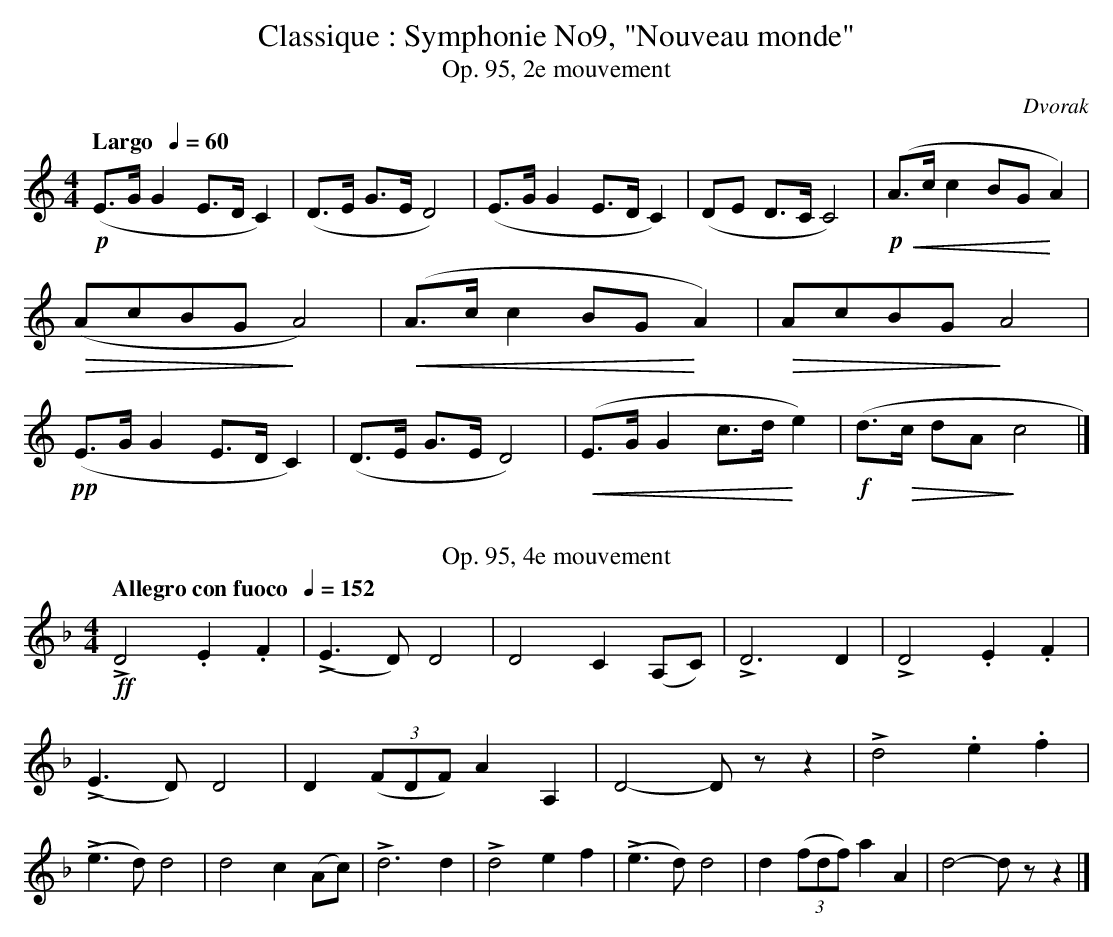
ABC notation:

X:1
T:Classique : Symphonie No9, "Nouveau monde"
T:Op. 95, 2e mouvement
C:Dvorak
M:4/4
L:1/8
Q:"Largo  "1/4=60
K:Cmaj clef=treble
!p! (E>G G2 E>D C2) | (D>E G>E D4) | (E>G G2 E>D C2) |\
(DE D>C C4) | !p! !<(! (A>c c2 BG !<)! A2) | !>(! (AcBG !>)! A4) |\
!<(! (A>c c2 BG !<)! A2) | !>(! AcBG !>)! A4 | !pp! (E>G G2 E>D C2) |\
(D>E G>E D4) | !<(! (E>G G2 c>d !<)! e2) | !f! (d>!>(!c dA !>)! c4 |]
%%vskip 20
T:Op. 95, 4e mouvement
M:4/4
L:1/8
Q:"Allegro con fuoco  "1/4=152
K:Fmaj clef=treble
!ff! LD4 .E2 .F2 | (LE3 D) D4 | D4 C2 (A,C) | LD6 D2 |\
LD4 .E2 .F2 | (LE3 D) D4 | D2 ((3FDF ) A2 A,2 | D4- Dz z2 |\
Ld4 .e2 .f2 | (Le3 d) d4 | d4 c2 (Ac) | Ld6 d2 |\
Ld4 e2 f2 | (Le3 d) d4 | d2 ((3fdf) a2 A2 | d4- dz z2 |]
